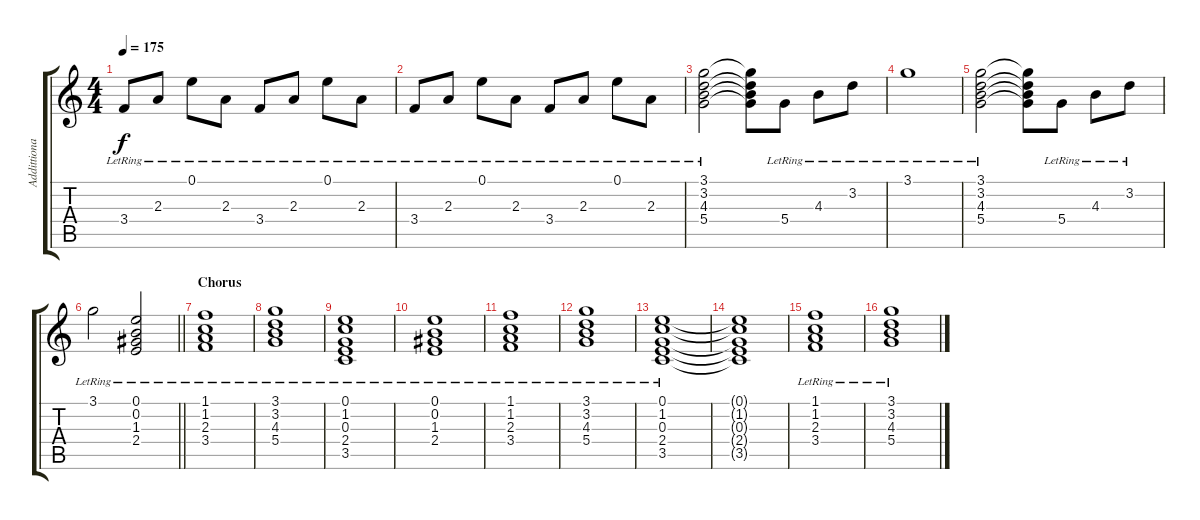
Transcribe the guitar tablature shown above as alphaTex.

\track ("Addittional Guitar" "Addittiona") {instrument electricguitarclean}
\staff {score tabs}
\tuning (E4 B3 G3 D3 A2 E2) {hide}
\ts (4 4)
\tempo 175
\clef g2
\ks c
3.4{lr}.8{dy f volume 12 balance 0} 2.3{lr}.8 0.1{lr}.8 2.3{lr}.8 3.4{lr}.8{balance 16} 2.3{lr}.8 0.1{lr}.8 2.3{lr}.8 |
3.4{lr}.8{volume 12 balance 0} 2.3{lr}.8 0.1{lr}.8 2.3{lr}.8 3.4{lr}.8{balance 16} 2.3{lr}.8 0.1{lr}.8 2.3{lr}.8 |
(3.1{lr} 3.2{lr} 4.3{lr} 5.4{lr}).2 (3.1{t} 3.2{t} 4.3{t} 5.4{t}).8 5.4{lr}.8 4.3{lr}.8 3.2{lr}.8 |
3.1{lr}.1 |
(3.1{lr} 3.2{lr} 4.3{lr} 5.4{lr}).2 (3.1{t} 3.2{t} 4.3{t} 5.4{t}).8 5.4{lr}.8 4.3{lr}.8 3.2{lr}.8 |
\barLineRight lightlight
3.1{lr}.2 (0.1{lr} 0.2{lr} 1.3{lr} 2.4{lr}).2 |
\section ("" "Chorus")
(1.1{lr} 1.2{lr} 2.3{lr} 3.4{lr}).1 |
(3.1{lr} 3.2{lr} 4.3{lr} 5.4{lr}).1 |
(0.1{lr} 1.2{lr} 0.3{lr} 2.4{lr} 3.5{lr}).1 |
(0.1{lr} 0.2{lr} 1.3{lr} 2.4{lr}).1 |
(1.1{lr} 1.2{lr} 2.3{lr} 3.4{lr}).1 |
(3.1{lr} 3.2{lr} 4.3{lr} 5.4{lr}).1 |
(0.1{lr} 1.2{lr} 0.3{lr} 2.4{lr} 3.5{lr}).1 |
(0.1{t} 1.2{t} 0.3{t} 2.4{t} 3.5{t}).1 |
(1.1{lr} 1.2{lr} 2.3{lr} 3.4{lr}).1 |
(3.1{lr} 3.2{lr} 4.3{lr} 5.4{lr}).1
